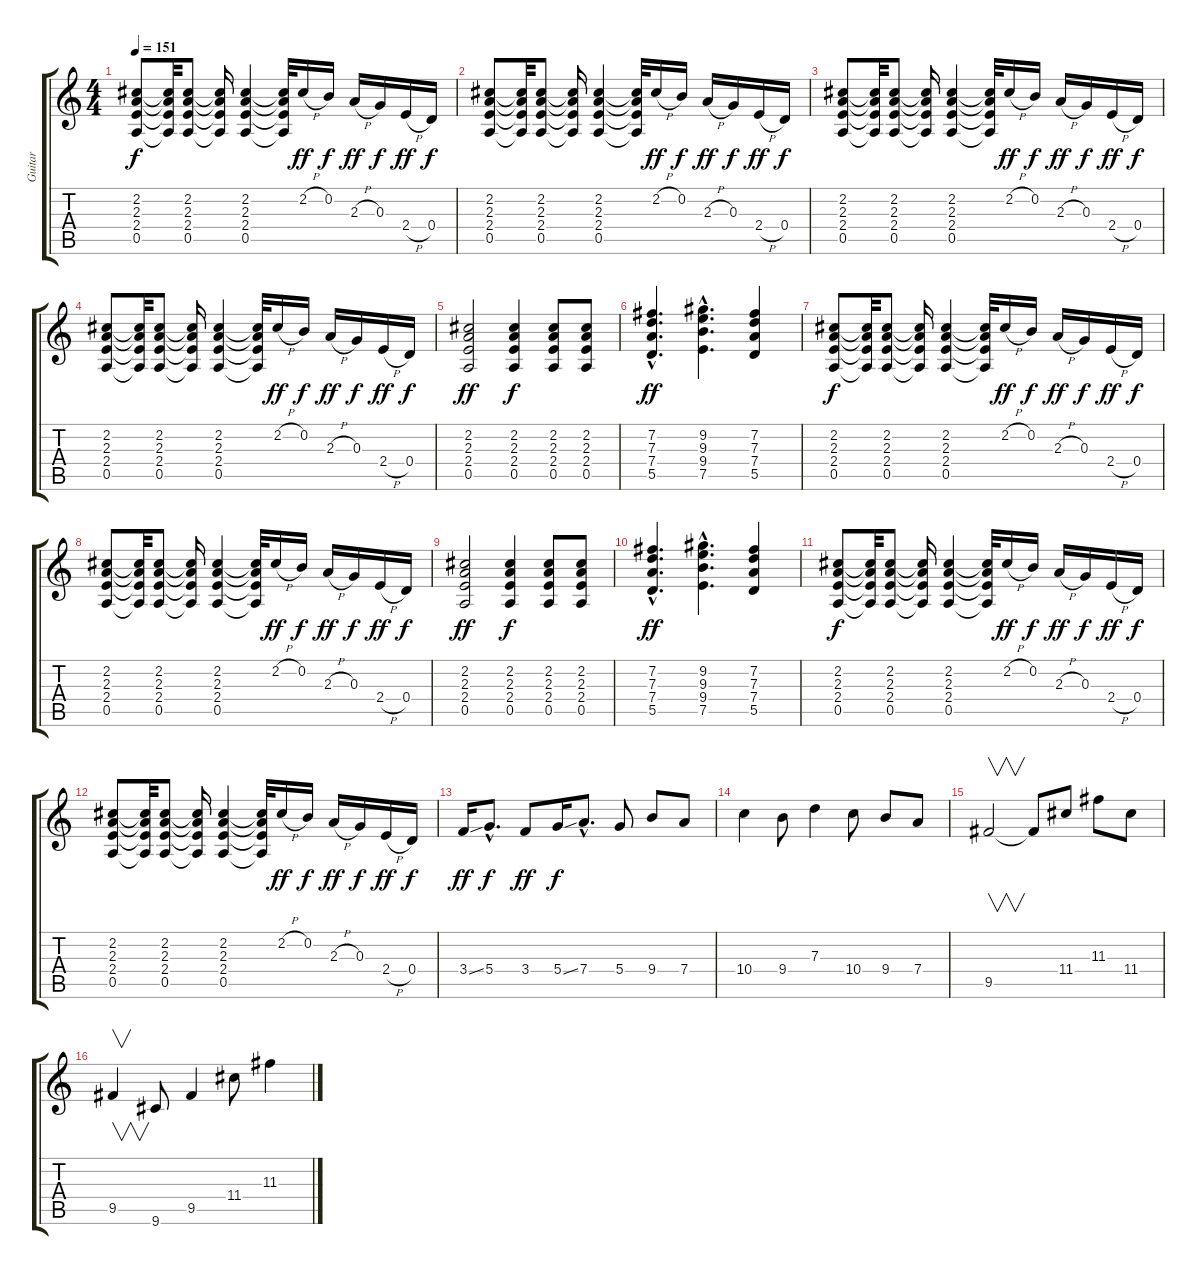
\track ("Guitar" "Guitar") {instrument electricguitarclean}
\staff {score tabs}
\tuning (E4 B3 G3 D3 A2 E2) {hide}
\ts (4 4)
\tempo 151
\clef g2
\ks c
(2.2 2.3 2.4 0.5).8{dy f} (2.2{t} 2.3{t} 2.4{t} 0.5{t}).32 (2.2 2.3 2.4 0.5).8 (2.2{t} 2.3{t} 2.4{t} 0.5{t}).16 (2.2 2.3 2.4 0.5).4 (2.2{t} 2.3{t} 2.4{t} 0.5{t}).32 2.2{h}.16{dy ff} 0.2.16{dy f} 2.3{h}.16{dy ff} 0.3.16{dy f} 2.4{h}.16{dy ff} 0.4.16{dy f} |
(2.2 2.3 2.4 0.5).8 (2.2{t} 2.3{t} 2.4{t} 0.5{t}).32 (2.2 2.3 2.4 0.5).8 (2.2{t} 2.3{t} 2.4{t} 0.5{t}).16 (2.2 2.3 2.4 0.5).4 (2.2{t} 2.3{t} 2.4{t} 0.5{t}).32 2.2{h}.16{dy ff} 0.2.16{dy f} 2.3{h}.16{dy ff} 0.3.16{dy f} 2.4{h}.16{dy ff} 0.4.16{dy f} |
(2.2 2.3 2.4 0.5).8 (2.2{t} 2.3{t} 2.4{t} 0.5{t}).32 (2.2 2.3 2.4 0.5).8 (2.2{t} 2.3{t} 2.4{t} 0.5{t}).16 (2.2 2.3 2.4 0.5).4 (2.2{t} 2.3{t} 2.4{t} 0.5{t}).32 2.2{h}.16{dy ff} 0.2.16{dy f} 2.3{h}.16{dy ff} 0.3.16{dy f} 2.4{h}.16{dy ff} 0.4.16{dy f} |
(2.2 2.3 2.4 0.5).8 (2.2{t} 2.3{t} 2.4{t} 0.5{t}).32 (2.2 2.3 2.4 0.5).8 (2.2{t} 2.3{t} 2.4{t} 0.5{t}).16 (2.2 2.3 2.4 0.5).4 (2.2{t} 2.3{t} 2.4{t} 0.5{t}).32 2.2{h}.16{dy ff} 0.2.16{dy f} 2.3{h}.16{dy ff} 0.3.16{dy f} 2.4{h}.16{dy ff} 0.4.16{dy f} |
(2.2 2.3 2.4 0.5).2{dy ff} (2.2 2.3 2.4 0.5).4{dy f} (2.2 2.3 2.4 0.5).8 (2.2 2.3 2.4 0.5).8 |
(7.2{hac} 7.3{hac} 7.4{hac} 5.5{hac}).4{d dy ff} (9.2{hac} 9.3{hac} 9.4{hac} 7.5{hac}).4{d} (7.2 7.3 7.4 5.5).4 |
(2.2 2.3 2.4 0.5).8{dy f} (2.2{t} 2.3{t} 2.4{t} 0.5{t}).32 (2.2 2.3 2.4 0.5).8 (2.2{t} 2.3{t} 2.4{t} 0.5{t}).16 (2.2 2.3 2.4 0.5).4 (2.2{t} 2.3{t} 2.4{t} 0.5{t}).32 2.2{h}.16{dy ff} 0.2.16{dy f} 2.3{h}.16{dy ff} 0.3.16{dy f} 2.4{h}.16{dy ff} 0.4.16{dy f} |
(2.2 2.3 2.4 0.5).8 (2.2{t} 2.3{t} 2.4{t} 0.5{t}).32 (2.2 2.3 2.4 0.5).8 (2.2{t} 2.3{t} 2.4{t} 0.5{t}).16 (2.2 2.3 2.4 0.5).4 (2.2{t} 2.3{t} 2.4{t} 0.5{t}).32 2.2{h}.16{dy ff} 0.2.16{dy f} 2.3{h}.16{dy ff} 0.3.16{dy f} 2.4{h}.16{dy ff} 0.4.16{dy f} |
(2.2 2.3 2.4 0.5).2{dy ff} (2.2 2.3 2.4 0.5).4{dy f} (2.2 2.3 2.4 0.5).8 (2.2 2.3 2.4 0.5).8 |
(7.2{hac} 7.3{hac} 7.4{hac} 5.5{hac}).4{d dy ff} (9.2{hac} 9.3{hac} 9.4{hac} 7.5{hac}).4{d} (7.2 7.3 7.4 5.5).4 |
(2.2 2.3 2.4 0.5).8{dy f} (2.2{t} 2.3{t} 2.4{t} 0.5{t}).32 (2.2 2.3 2.4 0.5).8 (2.2{t} 2.3{t} 2.4{t} 0.5{t}).16 (2.2 2.3 2.4 0.5).4 (2.2{t} 2.3{t} 2.4{t} 0.5{t}).32 2.2{h}.16{dy ff} 0.2.16{dy f} 2.3{h}.16{dy ff} 0.3.16{dy f} 2.4{h}.16{dy ff} 0.4.16{dy f} |
(2.2 2.3 2.4 0.5).8 (2.2{t} 2.3{t} 2.4{t} 0.5{t}).32 (2.2 2.3 2.4 0.5).8 (2.2{t} 2.3{t} 2.4{t} 0.5{t}).16 (2.2 2.3 2.4 0.5).4 (2.2{t} 2.3{t} 2.4{t} 0.5{t}).32 2.2{h}.16{dy ff} 0.2.16{dy f} 2.3{h}.16{dy ff} 0.3.16{dy f} 2.4{h}.16{dy ff} 0.4.16{dy f} |
3.4{ss}.16{dy ff} 5.4{hac}.8{d dy f} 3.4.8{dy ff} 5.4{ss}.16{dy f} 7.4{hac}.8{d} 5.4.8 9.4.8 7.4.8 |
10.4.4 9.4.8 7.3.4 10.4.8 9.4.8 7.4.8 |
9.5.2{v} 9.5{t}.8 11.4.8 11.3.8 11.4.8 |
9.5.4{v} 9.6.8 9.5.4 11.4.8 11.3.4
